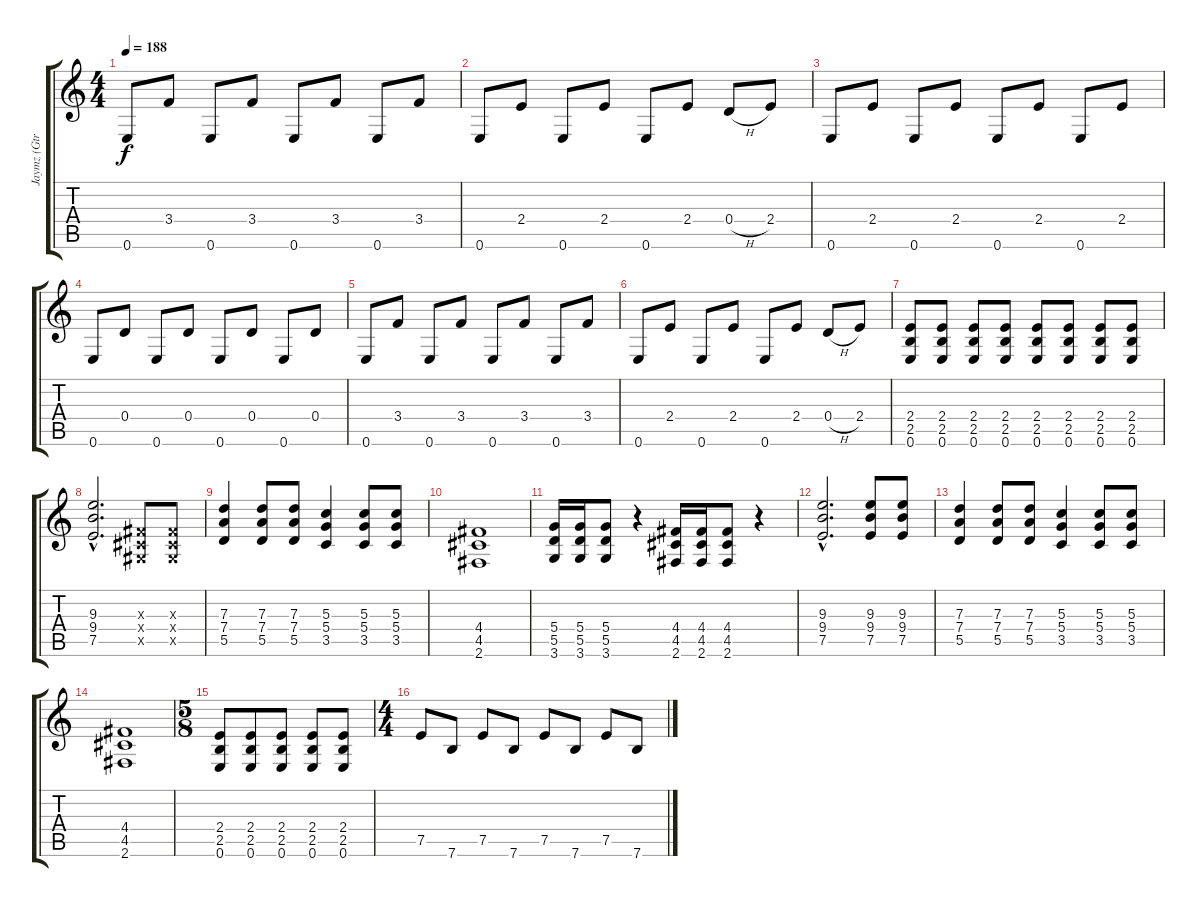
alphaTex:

\track ("Jaymz (Gtr 1)" "Jaymz (Gtr") {instrument distortionguitar}
\staff {score tabs}
\tuning (E4 B3 G3 D3 A2 E2) {hide}
\ts (4 4)
\tempo 188
\clef g2
\ks c
0.6.8{dy f} 3.4.8 0.6.8 3.4.8 0.6.8 3.4.8 0.6.8 3.4.8 |
0.6.8 2.4.8 0.6.8 2.4.8 0.6.8 2.4.8 0.4{h}.8 2.4.8 |
0.6.8 2.4.8 0.6.8 2.4.8 0.6.8 2.4.8 0.6.8 2.4.8 |
0.6.8 0.4.8 0.6.8 0.4.8 0.6.8 0.4.8 0.6.8 0.4.8 |
0.6.8 3.4.8 0.6.8 3.4.8 0.6.8 3.4.8 0.6.8 3.4.8 |
0.6.8 2.4.8 0.6.8 2.4.8 0.6.8 2.4.8 0.4{h}.8 2.4.8 |
(2.4 2.5 0.6).8 (2.4 2.5 0.6).8 (2.4 2.5 0.6).8 (2.4 2.5 0.6).8 (2.4 2.5 0.6).8 (2.4 2.5 0.6).8 (2.4 2.5 0.6).8 (2.4 2.5 0.6).8 |
(9.3{hac} 9.4{hac} 7.5{hac}).2{d} (-1.3{x} -1.4{x} -1.5{x}).8 (-1.3{x} -1.4{x} -1.5{x}).8 |
(7.3 7.4 5.5).4 (7.3 7.4 5.5).8 (7.3 7.4 5.5).8 (5.3 5.4 3.5).4 (5.3 5.4 3.5).8 (5.3 5.4 3.5).8 |
(4.4 4.5 2.6).1 |
(5.4 5.5 3.6).16 (5.4 5.5 3.6).16 (5.4 5.5 3.6).8 r.4 (4.4 4.5 2.6).16 (4.4 4.5 2.6).16 (4.4 4.5 2.6).8 r.4 |
(9.3{hac} 9.4{hac} 7.5{hac}).2{d} (9.3 9.4 7.5).8 (9.3 9.4 7.5).8 |
(7.3 7.4 5.5).4 (7.3 7.4 5.5).8 (7.3 7.4 5.5).8 (5.3 5.4 3.5).4 (5.3 5.4 3.5).8 (5.3 5.4 3.5).8 |
(4.4 4.5 2.6).1 |
\ts (5 8)
(2.4 2.5 0.6).8 (2.4 2.5 0.6).8 (2.4 2.5 0.6).8 (2.4 2.5 0.6).8 (2.4 2.5 0.6).8 |
\ts (4 4)
7.5.8 7.6.8 7.5.8 7.6.8 7.5.8 7.6.8 7.5.8 7.6.8
